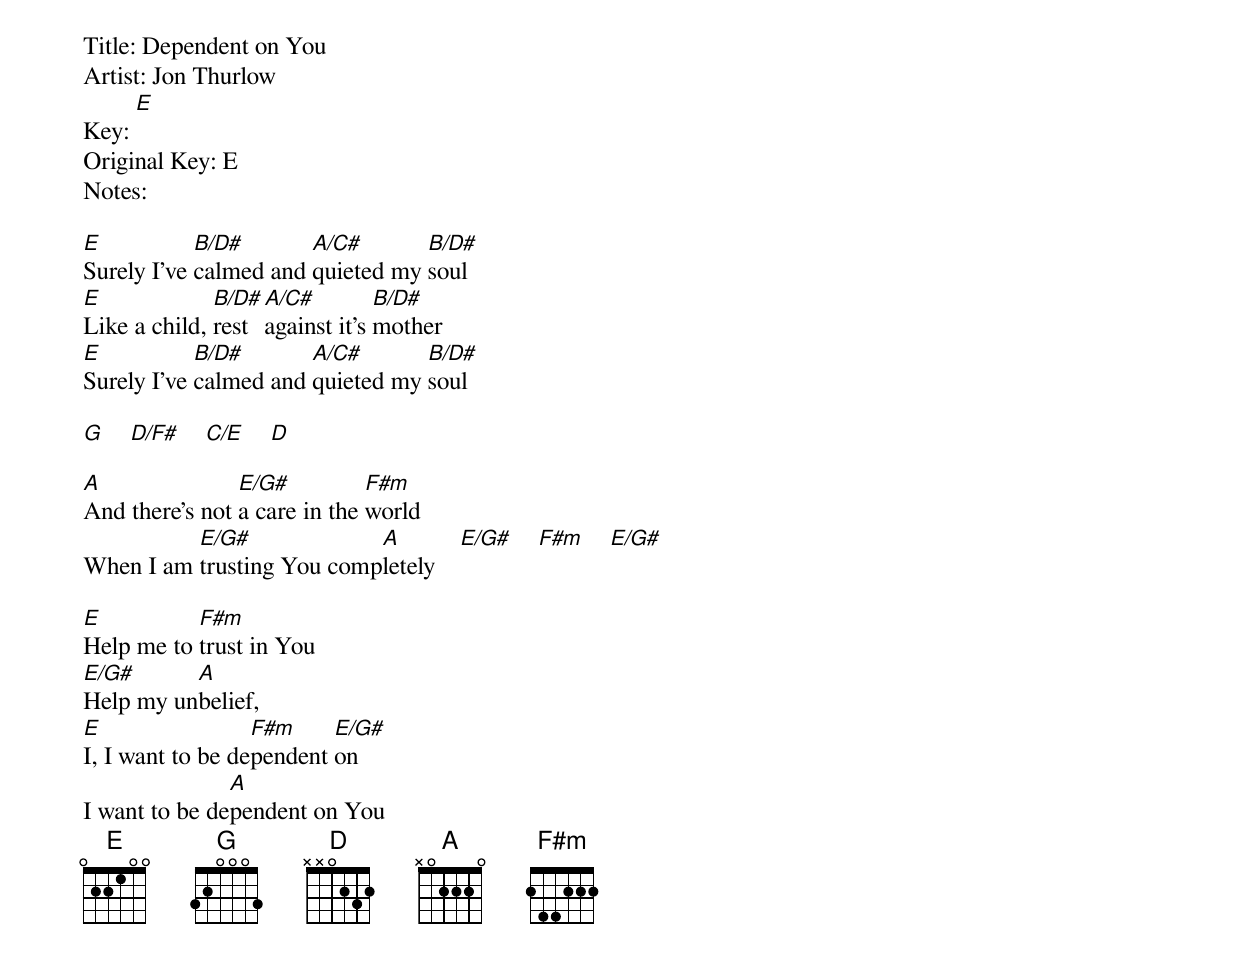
Title: Dependent on You
Artist: Jon Thurlow
Key: [E]
Original Key: E
Notes:

[E]Surely I've [B/D#]calmed and [A/C#]quieted my [B/D#]soul
[E]Like a child, [B/D#]rest [A/C#]against it's [B/D#]mother
[E]Surely I've [B/D#]calmed and [A/C#]quieted my [B/D#]soul

[G]    [D/F#]    [C/E]    [D]

[A]And there's not [E/G#]a care in the [F#m]world
When I am [E/G#]trusting You comp[A]letely    [E/G#]    [F#m]    [E/G#]

[E]Help me to [F#m]trust in You
[E/G#]Help my un[A]belief,
[E]I, I want to be de[F#m]pendent [E/G#]on
I want to be de[A]pendent on You
